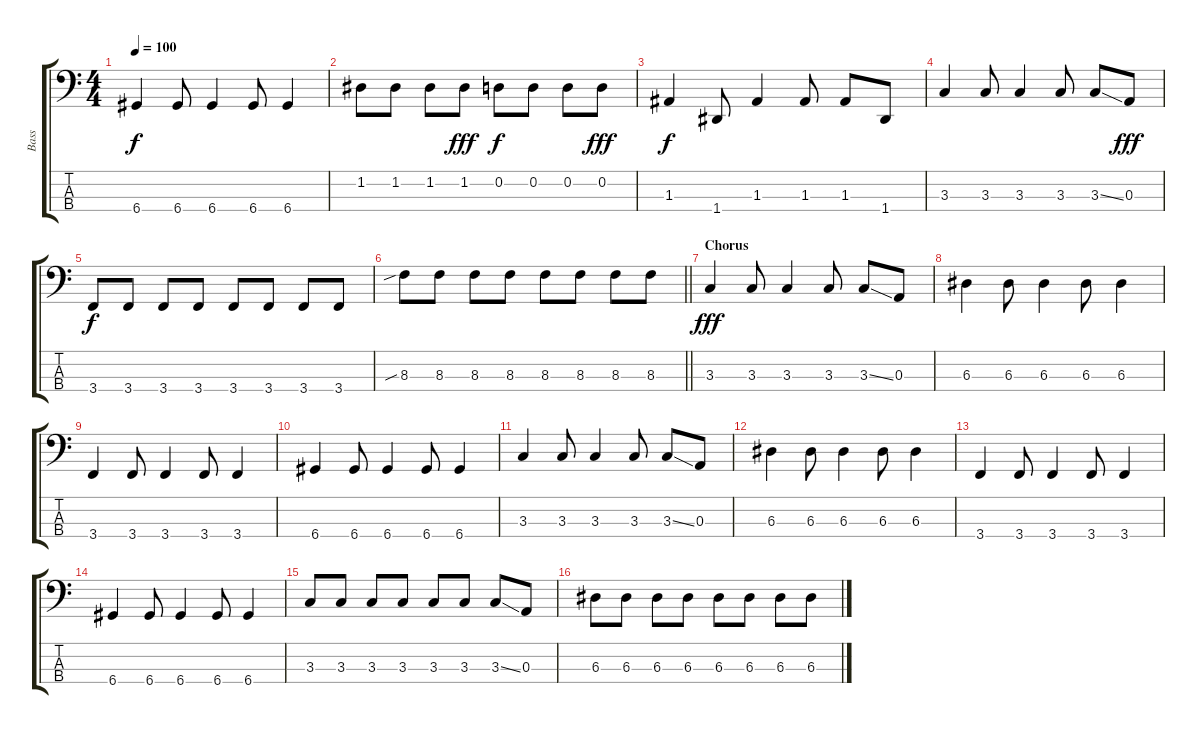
\track ("Bass" "Bass") {instrument electricbasspick}
\staff {score tabs}
\tuning (G2 D2 A1 D1) {hide}
\ts (4 4)
\tempo 100
\clef f4
\ks c
6.4.4{dy f} 6.4.8 6.4.4 6.4.8 6.4.4 |
1.2.8 1.2.8 1.2.8 1.2.8{dy fff} 0.2.8{dy f} 0.2.8 0.2.8 0.2.8{dy fff} |
1.3.4{dy f} 1.4.8 1.3.4 1.3.8 1.3.8 1.4.8 |
3.3.4 3.3.8 3.3.4 3.3.8 3.3{ss}.8 0.3.8{dy fff} |
3.4.8{dy f} 3.4.8 3.4.8 3.4.8 3.4.8 3.4.8 3.4.8 3.4.8 |
\barLineRight lightlight
8.3{sib}.8 8.3.8 8.3.8 8.3.8 8.3.8 8.3.8 8.3.8 8.3.8 |
\section ("" "Chorus")
3.3.4{dy fff} 3.3.8 3.3.4 3.3.8 3.3{ss}.8 0.3.8 |
6.3.4 6.3.8 6.3.4 6.3.8 6.3.4 |
3.4.4 3.4.8 3.4.4 3.4.8 3.4.4 |
6.4.4 6.4.8 6.4.4 6.4.8 6.4.4 |
3.3.4 3.3.8 3.3.4 3.3.8 3.3{ss}.8 0.3.8 |
6.3.4 6.3.8 6.3.4 6.3.8 6.3.4 |
3.4.4 3.4.8 3.4.4 3.4.8 3.4.4 |
6.4.4 6.4.8 6.4.4 6.4.8 6.4.4 |
3.3.8 3.3.8 3.3.8 3.3.8 3.3.8 3.3.8 3.3{ss}.8 0.3.8 |
6.3.8 6.3.8 6.3.8 6.3.8 6.3.8 6.3.8 6.3.8 6.3.8
